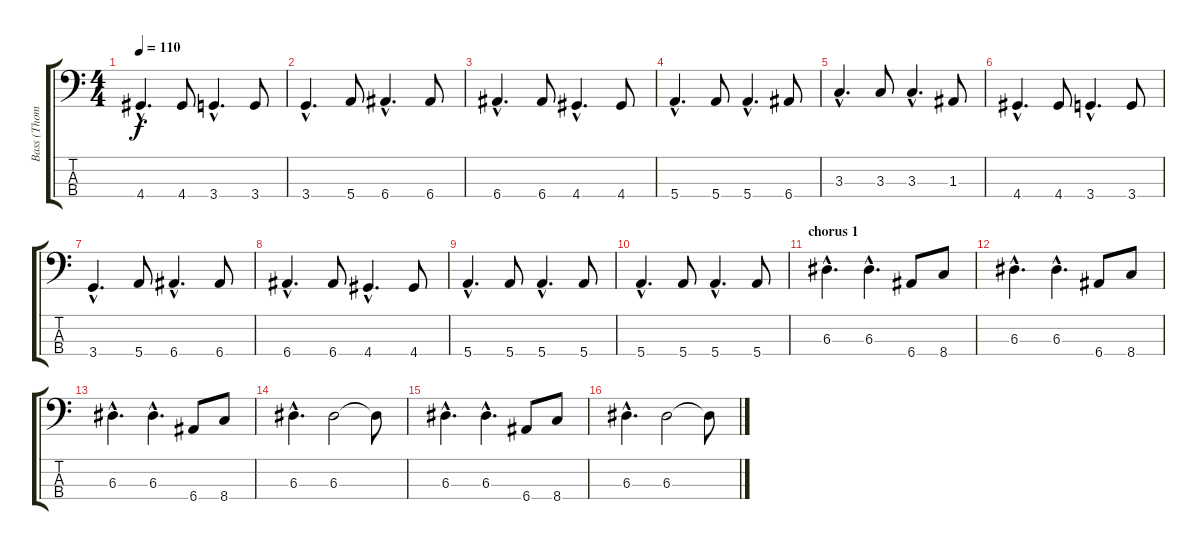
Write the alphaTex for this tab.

\track ("Bass (Thompson)" "Bass (Thom") {instrument electricbasspick}
\staff {score tabs}
\tuning (G2 D2 A1 E1) {hide}
\ts (4 4)
\tempo 110
\clef f4
\ks c
4.4{hac}.4{d dy f} 4.4.8 3.4{hac}.4{d} 3.4.8 |
3.4{hac}.4{d} 5.4.8 6.4{hac}.4{d} 6.4.8 |
6.4{hac}.4{d} 6.4.8 4.4{hac}.4{d} 4.4.8 |
5.4{hac}.4{d} 5.4.8 5.4{hac}.4{d} 6.4.8 |
3.3{hac}.4{d} 3.3.8 3.3{hac}.4{d} 1.3.8 |
4.4{hac}.4{d} 4.4.8 3.4{hac}.4{d} 3.4.8 |
3.4{hac}.4{d} 5.4.8 6.4{hac}.4{d} 6.4.8 |
6.4{hac}.4{d} 6.4.8 4.4{hac}.4{d} 4.4.8 |
5.4{hac}.4{d} 5.4.8 5.4{hac}.4{d} 5.4.8 |
5.4{hac}.4{d} 5.4.8 5.4{hac}.4{d} 5.4.8 |
\section ("" "chorus 1")
6.3{hac}.4{d} 6.3{hac}.4{d} 6.4.8 8.4.8 |
6.3{hac}.4{d} 6.3{hac}.4{d} 6.4.8 8.4.8 |
6.3{hac}.4{d} 6.3{hac}.4{d} 6.4.8 8.4.8 |
6.3{hac}.4{d} 6.3.2 6.3{t}.8 |
6.3{hac}.4{d} 6.3{hac}.4{d} 6.4.8 8.4.8 |
6.3{hac}.4{d} 6.3.2 6.3{t}.8
